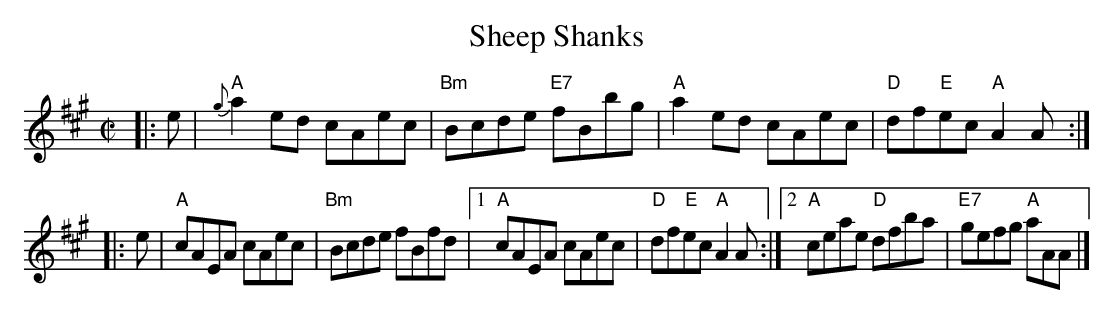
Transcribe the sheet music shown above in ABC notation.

X:1
T: Sheep Shanks
M: C|
L: 1/8
K: A
|: e \
| "A"{g}a2ed cAec | "Bm"Bcde "E7"fBbg | "A"a2ed cAec | "D"df"E"ec "A"A2A :|
|: e \
| "A"cAEA cAec | "Bm"Bcde fBfd |[1 "A"cAEA cAec | "D"df"E"ec "A"A2A :|[2 "A"ceae "D"dfba | "E7"gefg "A"aAA |]
